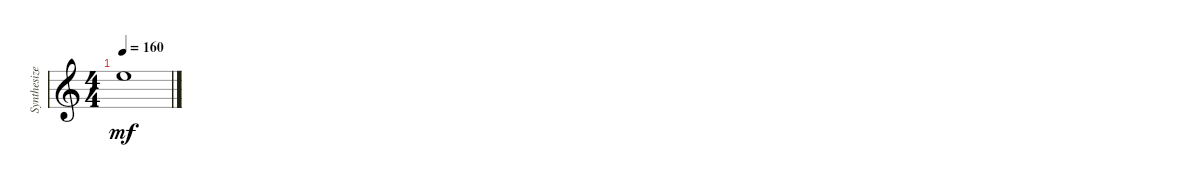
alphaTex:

\track ("Synthesizer" "Synthesize") {instrument pad2warm}
\staff {score}
\tuning (E4 B3 G3 D3 A2 E2 B1) {hide}
\ts (4 4)
\tempo 160
\clef g2
\ks c
12.1{t}.1{dy mf}
